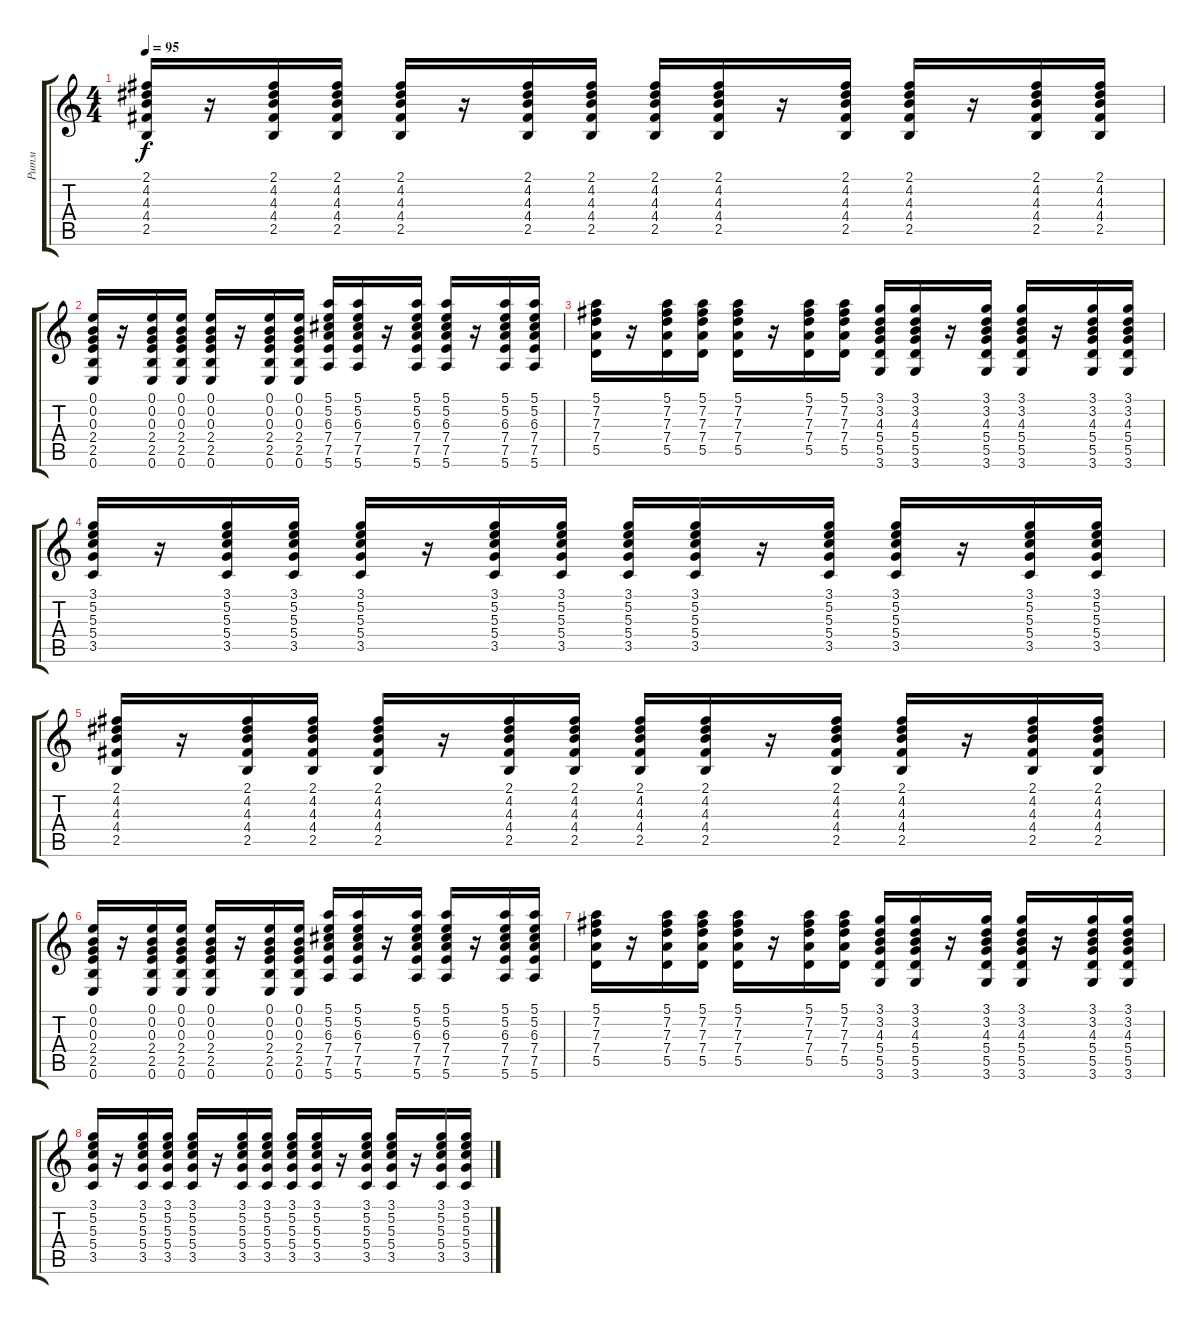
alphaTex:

\track ("Ритм" "Ритм") {instrument acousticguitarsteel}
\staff {score tabs}
\tuning (E4 B3 G3 D3 A2 E2) {hide}
\ts (4 4)
\tempo 95
\clef g2
\ks c
(2.1 4.2 4.3 4.4 2.5).16{dy f} r.16 (2.1 4.2 4.3 4.4 2.5).16 (2.1 4.2 4.3 4.4 2.5).16 (2.1 4.2 4.3 4.4 2.5).16 r.16 (2.1 4.2 4.3 4.4 2.5).16 (2.1 4.2 4.3 4.4 2.5).16 (2.1 4.2 4.3 4.4 2.5).16 (2.1 4.2 4.3 4.4 2.5).16 r.16 (2.1 4.2 4.3 4.4 2.5).16 (2.1 4.2 4.3 4.4 2.5).16 r.16 (2.1 4.2 4.3 4.4 2.5).16 (2.1 4.2 4.3 4.4 2.5).16 |
(0.1 0.2 0.3 2.4 2.5 0.6).16 r.16 (0.1 0.2 0.3 2.4 2.5 0.6).16 (0.1 0.2 0.3 2.4 2.5 0.6).16 (0.1 0.2 0.3 2.4 2.5 0.6).16 r.16 (0.1 0.2 0.3 2.4 2.5 0.6).16 (0.1 0.2 0.3 2.4 2.5 0.6).16 (5.1 5.2 6.3 7.4 7.5 5.6).16 (5.1 5.2 6.3 7.4 7.5 5.6).16 r.16 (5.1 5.2 6.3 7.4 7.5 5.6).16 (5.1 5.2 6.3 7.4 7.5 5.6).16 r.16 (5.1 5.2 6.3 7.4 7.5 5.6).16 (5.1 5.2 6.3 7.4 7.5 5.6).16 |
(5.1 7.2 7.3 7.4 5.5).16 r.16 (5.1 7.2 7.3 7.4 5.5).16 (5.1 7.2 7.3 7.4 5.5).16 (5.1 7.2 7.3 7.4 5.5).16 r.16 (5.1 7.2 7.3 7.4 5.5).16 (5.1 7.2 7.3 7.4 5.5).16 (3.1 3.2 4.3 5.4 5.5 3.6).16 (3.1 3.2 4.3 5.4 5.5 3.6).16 r.16 (3.1 3.2 4.3 5.4 5.5 3.6).16 (3.1 3.2 4.3 5.4 5.5 3.6).16 r.16 (3.1 3.2 4.3 5.4 5.5 3.6).16 (3.1 3.2 4.3 5.4 5.5 3.6).16 |
(3.1 5.2 5.3 5.4 3.5).16 r.16 (3.1 5.2 5.3 5.4 3.5).16 (3.1 5.2 5.3 5.4 3.5).16 (3.1 5.2 5.3 5.4 3.5).16 r.16 (3.1 5.2 5.3 5.4 3.5).16 (3.1 5.2 5.3 5.4 3.5).16 (3.1 5.2 5.3 5.4 3.5).16 (3.1 5.2 5.3 5.4 3.5).16 r.16 (3.1 5.2 5.3 5.4 3.5).16 (3.1 5.2 5.3 5.4 3.5).16 r.16 (3.1 5.2 5.3 5.4 3.5).16 (3.1 5.2 5.3 5.4 3.5).16 |
(2.1 4.2 4.3 4.4 2.5).16 r.16 (2.1 4.2 4.3 4.4 2.5).16 (2.1 4.2 4.3 4.4 2.5).16 (2.1 4.2 4.3 4.4 2.5).16 r.16 (2.1 4.2 4.3 4.4 2.5).16 (2.1 4.2 4.3 4.4 2.5).16 (2.1 4.2 4.3 4.4 2.5).16 (2.1 4.2 4.3 4.4 2.5).16 r.16 (2.1 4.2 4.3 4.4 2.5).16 (2.1 4.2 4.3 4.4 2.5).16 r.16 (2.1 4.2 4.3 4.4 2.5).16 (2.1 4.2 4.3 4.4 2.5).16 |
(0.1 0.2 0.3 2.4 2.5 0.6).16 r.16 (0.1 0.2 0.3 2.4 2.5 0.6).16 (0.1 0.2 0.3 2.4 2.5 0.6).16 (0.1 0.2 0.3 2.4 2.5 0.6).16 r.16 (0.1 0.2 0.3 2.4 2.5 0.6).16 (0.1 0.2 0.3 2.4 2.5 0.6).16 (5.1 5.2 6.3 7.4 7.5 5.6).16 (5.1 5.2 6.3 7.4 7.5 5.6).16 r.16 (5.1 5.2 6.3 7.4 7.5 5.6).16 (5.1 5.2 6.3 7.4 7.5 5.6).16 r.16 (5.1 5.2 6.3 7.4 7.5 5.6).16 (5.1 5.2 6.3 7.4 7.5 5.6).16 |
(5.1 7.2 7.3 7.4 5.5).16 r.16 (5.1 7.2 7.3 7.4 5.5).16 (5.1 7.2 7.3 7.4 5.5).16 (5.1 7.2 7.3 7.4 5.5).16 r.16 (5.1 7.2 7.3 7.4 5.5).16 (5.1 7.2 7.3 7.4 5.5).16 (3.1 3.2 4.3 5.4 5.5 3.6).16 (3.1 3.2 4.3 5.4 5.5 3.6).16 r.16 (3.1 3.2 4.3 5.4 5.5 3.6).16 (3.1 3.2 4.3 5.4 5.5 3.6).16 r.16 (3.1 3.2 4.3 5.4 5.5 3.6).16 (3.1 3.2 4.3 5.4 5.5 3.6).16 |
(3.1 5.2 5.3 5.4 3.5).16 r.16 (3.1 5.2 5.3 5.4 3.5).16 (3.1 5.2 5.3 5.4 3.5).16 (3.1 5.2 5.3 5.4 3.5).16 r.16 (3.1 5.2 5.3 5.4 3.5).16 (3.1 5.2 5.3 5.4 3.5).16 (3.1 5.2 5.3 5.4 3.5).16 (3.1 5.2 5.3 5.4 3.5).16 r.16 (3.1 5.2 5.3 5.4 3.5).16 (3.1 5.2 5.3 5.4 3.5).16 r.16 (3.1 5.2 5.3 5.4 3.5).16 (3.1 5.2 5.3 5.4 3.5).16
